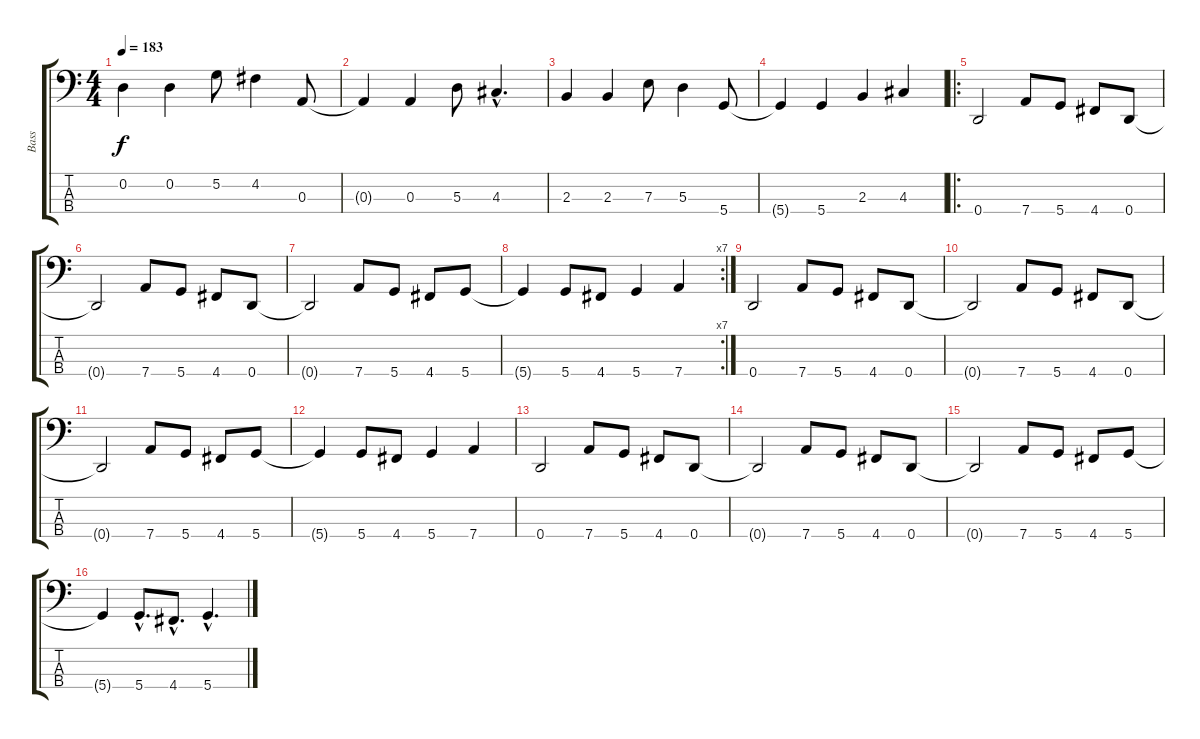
\track ("Bass" "Bass") {instrument electricbassfinger}
\staff {score tabs}
\tuning (G2 D2 A1 D1) {hide}
\ts (4 4)
\tempo 183
\clef f4
\ks c
0.2.4{dy f} 0.2.4 5.2.8 4.2.4 0.3.8 |
0.3{t}.4 0.3.4 5.3.8 4.3{hac}.4{d} |
2.3.4 2.3.4 7.3.8 5.3.4 5.4.8 |
5.4{t}.4 5.4.4 2.3.4 4.3.4 |
\ro
0.4.2 7.4.8 5.4.8 4.4.8 0.4.8 |
0.4{t}.2 7.4.8 5.4.8 4.4.8 0.4.8 |
0.4{t}.2 7.4.8 5.4.8 4.4.8 5.4.8 |
\rc 7
5.4{t}.4 5.4.8 4.4.8 5.4.4 7.4.4 |
0.4.2 7.4.8 5.4.8 4.4.8 0.4.8 |
0.4{t}.2 7.4.8 5.4.8 4.4.8 0.4.8 |
0.4{t}.2 7.4.8 5.4.8 4.4.8 5.4.8 |
5.4{t}.4 5.4.8 4.4.8 5.4.4 7.4.4 |
0.4.2 7.4.8 5.4.8 4.4.8 0.4.8 |
0.4{t}.2 7.4.8 5.4.8 4.4.8 0.4.8 |
0.4{t}.2 7.4.8 5.4.8 4.4.8 5.4.8 |
5.4{t}.4 5.4{hac}.8{d} 4.4{hac}.8{d} 5.4{hac}.4{d}
